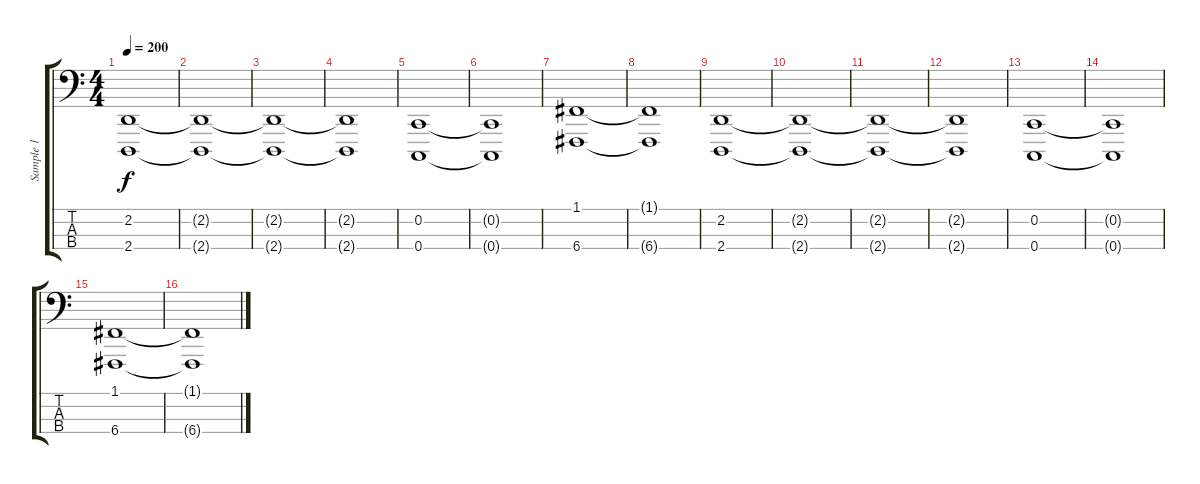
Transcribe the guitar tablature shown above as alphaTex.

\track ("Sample 1" "Sample 1") {instrument stringensemble1}
\staff {score tabs}
\tuning (F2 C2 G1 C1) {hide}
\ts (4 4)
\tempo 200
\clef f4
\ks c
(2.2 2.4).1{dy f instrument stringensemble1} |
(2.2{t} 2.4{t}).1 |
(2.2{t} 2.4{t}).1 |
(2.2{t} 2.4{t}).1 |
(0.2 0.4).1 |
(0.2{t} 0.4{t}).1 |
(1.1 6.4).1 |
(1.1{t} 6.4{t}).1 |
(2.2 2.4).1 |
(2.2{t} 2.4{t}).1 |
(2.2{t} 2.4{t}).1 |
(2.2{t} 2.4{t}).1 |
(0.2 0.4).1 |
(0.2{t} 0.4{t}).1 |
(1.1 6.4).1 |
(1.1{t} 6.4{t}).1
